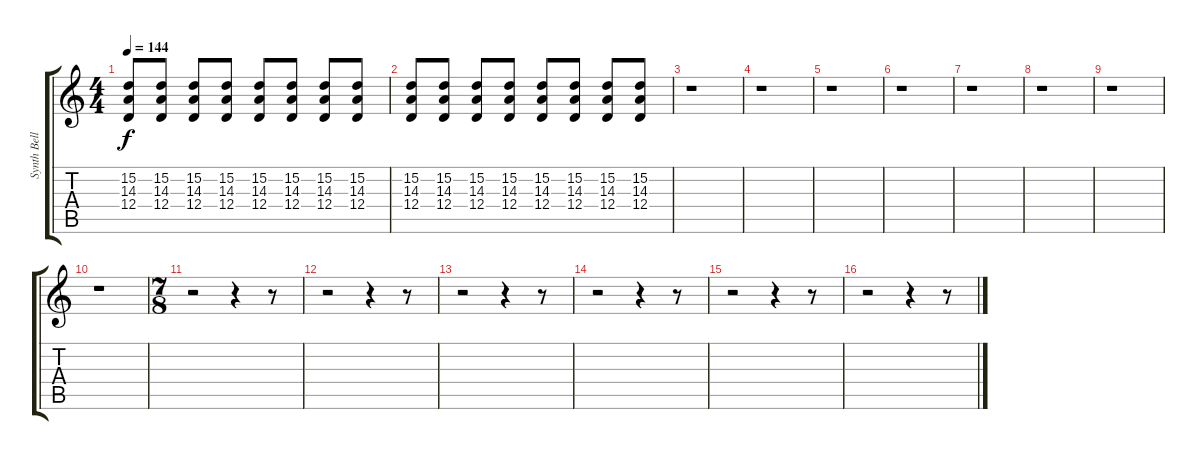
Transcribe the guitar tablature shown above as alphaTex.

\track ("Synth Bells" "Synth Bell") {instrument synthbrass1}
\staff {score tabs}
\tuning (E4 B3 G3 D3 A2 E2) {hide}
\ts (4 4)
\tempo 144
\clef g2
\ks c
(15.2 14.3 12.4).8{dy f} (15.2 14.3 12.4).8 (15.2 14.3 12.4).8 (15.2 14.3 12.4).8 (15.2 14.3 12.4).8 (15.2 14.3 12.4).8 (15.2 14.3 12.4).8 (15.2 14.3 12.4).8 |
(15.2 14.3 12.4).8 (15.2 14.3 12.4).8 (15.2 14.3 12.4).8 (15.2 14.3 12.4).8 (15.2 14.3 12.4).8 (15.2 14.3 12.4).8 (15.2 14.3 12.4).8 (15.2 14.3 12.4).8 |
r.1 |
r.1 |
r.1 |
r.1 |
r.1 |
r.1 |
r.1 |
r.1 |
\ts (7 8)
r.2 r.4 r.8 |
r.2 r.4 r.8 |
r.2 r.4 r.8 |
r.2 r.4 r.8 |
r.2 r.4 r.8 |
r.2 r.4 r.8
